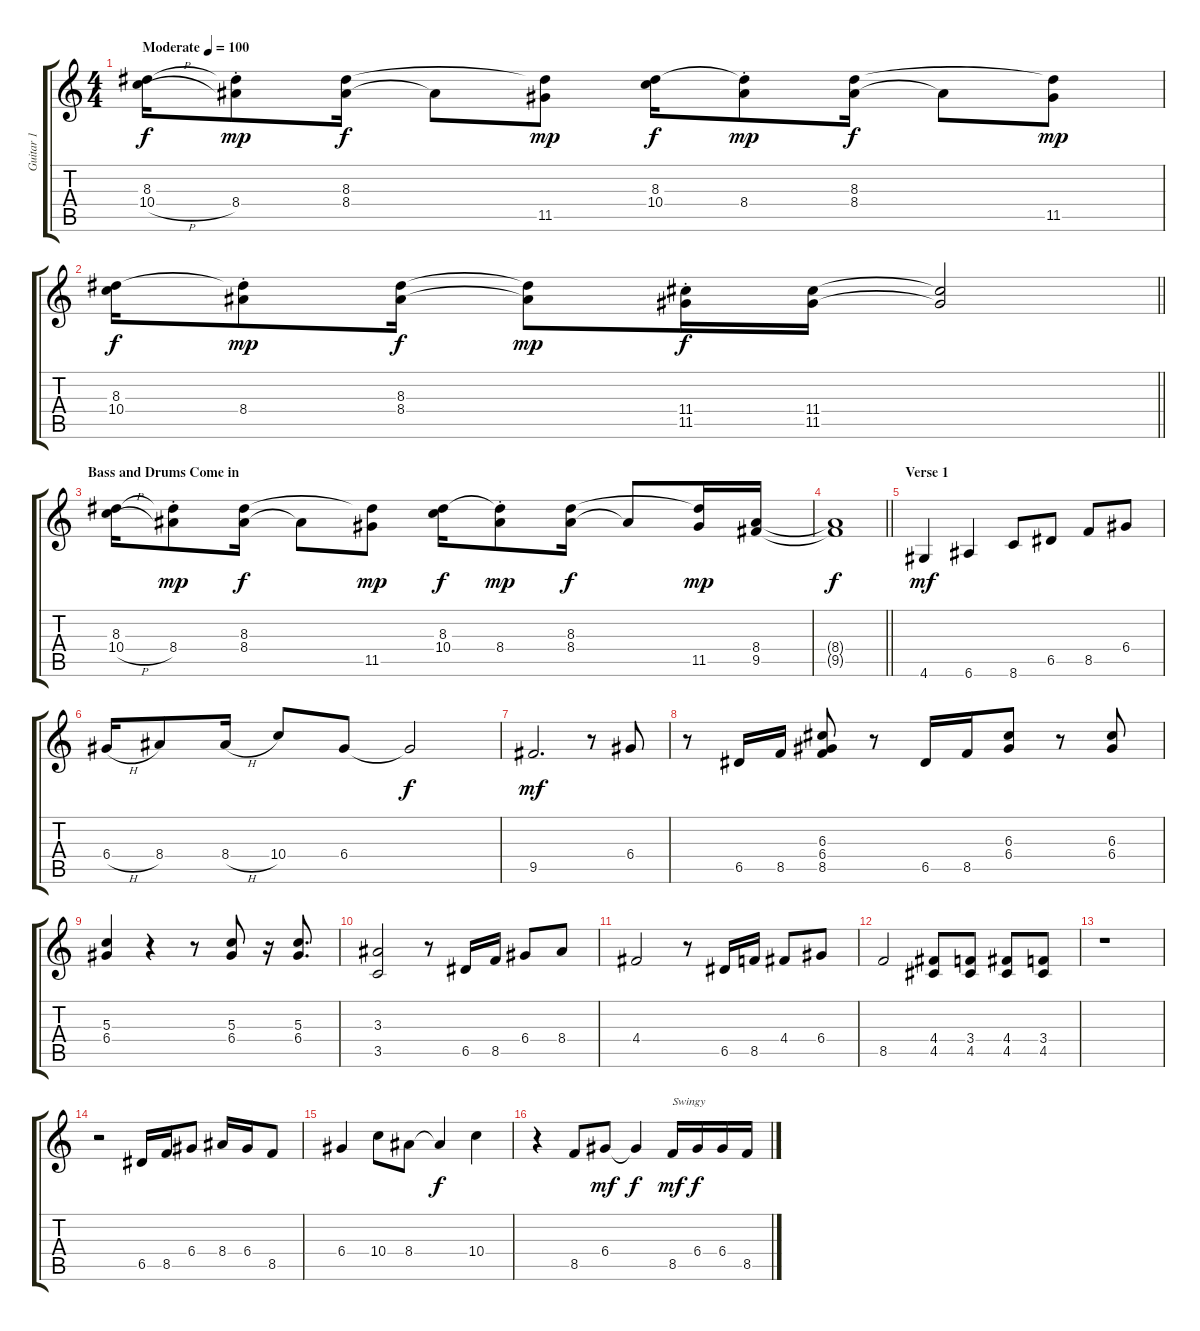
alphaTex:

\track ("Guitar 1" "Guitar 1") {instrument overdrivenguitar}
\staff {score tabs}
\tuning (E4 B3 G3 D3 A2 E2) {hide}
\ts (4 4)
\tempo (100 "Moderate")
\clef g2
\ks c
(8.3 10.4{h}).16{dy f instrument overdrivenguitar} (8.3{t} 8.4{st}).8{dy mp} (8.3 8.4).16{dy f} 8.4{t}.8 (8.3{t} 11.5).8{dy mp} (8.3 10.4).16{dy f} (8.3{t} 8.4{st}).8{dy mp} (8.3 8.4).16{dy f} 8.4{t}.8 (8.3{t} 11.5).8{dy mp} |
\barLineRight lightlight
(8.3 10.4).16{dy f} (8.3{t} 8.4{st}).8{dy mp} (8.3 8.4).16{dy f} (8.3{t} 8.4{t}).8{dy mp} (11.4{st} 11.5{st}).16{dy f} (11.4 11.5).16 (11.4{t} 11.5{t}).2 |
\section ("" "Bass and Drums Come in")
(8.3 10.4{h}).16 (8.3{t} 8.4{st}).8{dy mp} (8.3 8.4).16{dy f} 8.4{t}.8 (8.3{t} 11.5).8{dy mp} (8.3 10.4).16{dy f} (8.3{t} 8.4{st}).8{dy mp} (8.3 8.4).16{dy f} 8.4{t}.8 (8.3{t} 11.5).16{dy mp} (8.4 9.5).16 |
\barLineRight lightlight
(8.4{t} 9.5{t}).1{dy f} |
\section ("" "Verse 1")
4.6.4{dy mf} 6.6.4 8.6.8 6.5.8 8.5.8 6.4.8 |
6.4{h}.16 8.4.8 8.4{h}.16 10.4.8 6.4.8 6.4{t}.2{dy f} |
9.5.2{d dy mf} r.8 6.4.8 |
r.8 6.5.16 8.5.16 (6.3 6.4 8.5).8 r.8 6.5.16 8.5.16 (6.3 6.4).8 r.8 (6.3 6.4).8 |
(5.3 6.4).4 r.4 r.8 (5.3 6.4).8 r.16 (5.3 6.4).8{d} |
(3.3 3.5).2 r.8 6.5.16 8.5.16 6.4.8 8.4.8 |
4.4.2 r.8 6.5.16 8.5.16 4.4.8 6.4.8 |
8.5.2 (4.4 4.5).8 (3.4 4.5).8 (4.4 4.5).8 (3.4 4.5).8 |
r.1 |
r.2 6.5.16 8.5.16 6.4.8 8.4.16 6.4.16 8.5.8 |
6.4.4 10.4.8 8.4.8 8.4{t}.4{dy f} 10.4.4 |
r.4 8.5.8 6.4.8{dy mf} 6.4{t}.4{dy f} 8.5.16{txt "Swingy" dy mf} 6.4.16{dy f} 6.4.16 8.5.16
